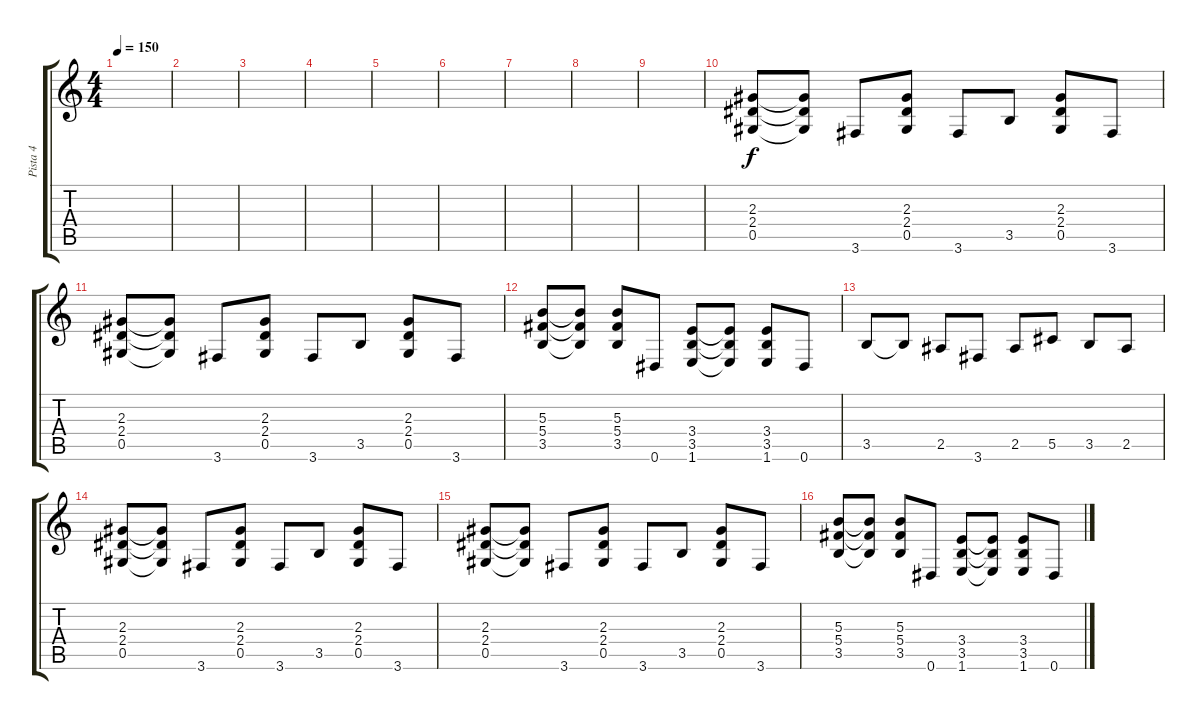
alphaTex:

\track ("Pista 4" "Pista 4") {instrument distortionguitar}
\staff {score tabs}
\tuning (Eb4 Bb3 Gb3 Db3 Ab2 Eb2) {hide}
\ts (4 4)
\tempo 150
\clef g2
\ks c
|
|
|
|
|
|
|
|
|
(2.3 2.4 0.5).8 (2.3{t} 2.4{t} 0.5{t}).8 3.6.8 (2.3 2.4 0.5).8 3.6.8 3.5.8 (2.3 2.4 0.5).8 3.6.8 |
(2.3 2.4 0.5).8 (2.3{t} 2.4{t} 0.5{t}).8 3.6.8 (2.3 2.4 0.5).8 3.6.8 3.5.8 (2.3 2.4 0.5).8 3.6.8 |
(5.3 5.4 3.5).8 (5.3{t} 5.4{t} 3.5{t}).8 (5.3 5.4 3.5).8 0.6.8 (3.4 3.5 1.6).8 (3.4{t} 3.5{t} 1.6{t}).8 (3.4 3.5 1.6).8 0.6.8 |
3.5.8 3.5{t}.8 2.5.8 3.6.8 2.5.8 5.5.8 3.5.8 2.5.8 |
(2.3 2.4 0.5).8 (2.3{t} 2.4{t} 0.5{t}).8 3.6.8 (2.3 2.4 0.5).8 3.6.8 3.5.8 (2.3 2.4 0.5).8 3.6.8 |
(2.3 2.4 0.5).8 (2.3{t} 2.4{t} 0.5{t}).8 3.6.8 (2.3 2.4 0.5).8 3.6.8 3.5.8 (2.3 2.4 0.5).8 3.6.8 |
(5.3 5.4 3.5).8 (5.3{t} 5.4{t} 3.5{t}).8 (5.3 5.4 3.5).8 0.6.8 (3.4 3.5 1.6).8 (3.4{t} 3.5{t} 1.6{t}).8 (3.4 3.5 1.6).8 0.6.8
